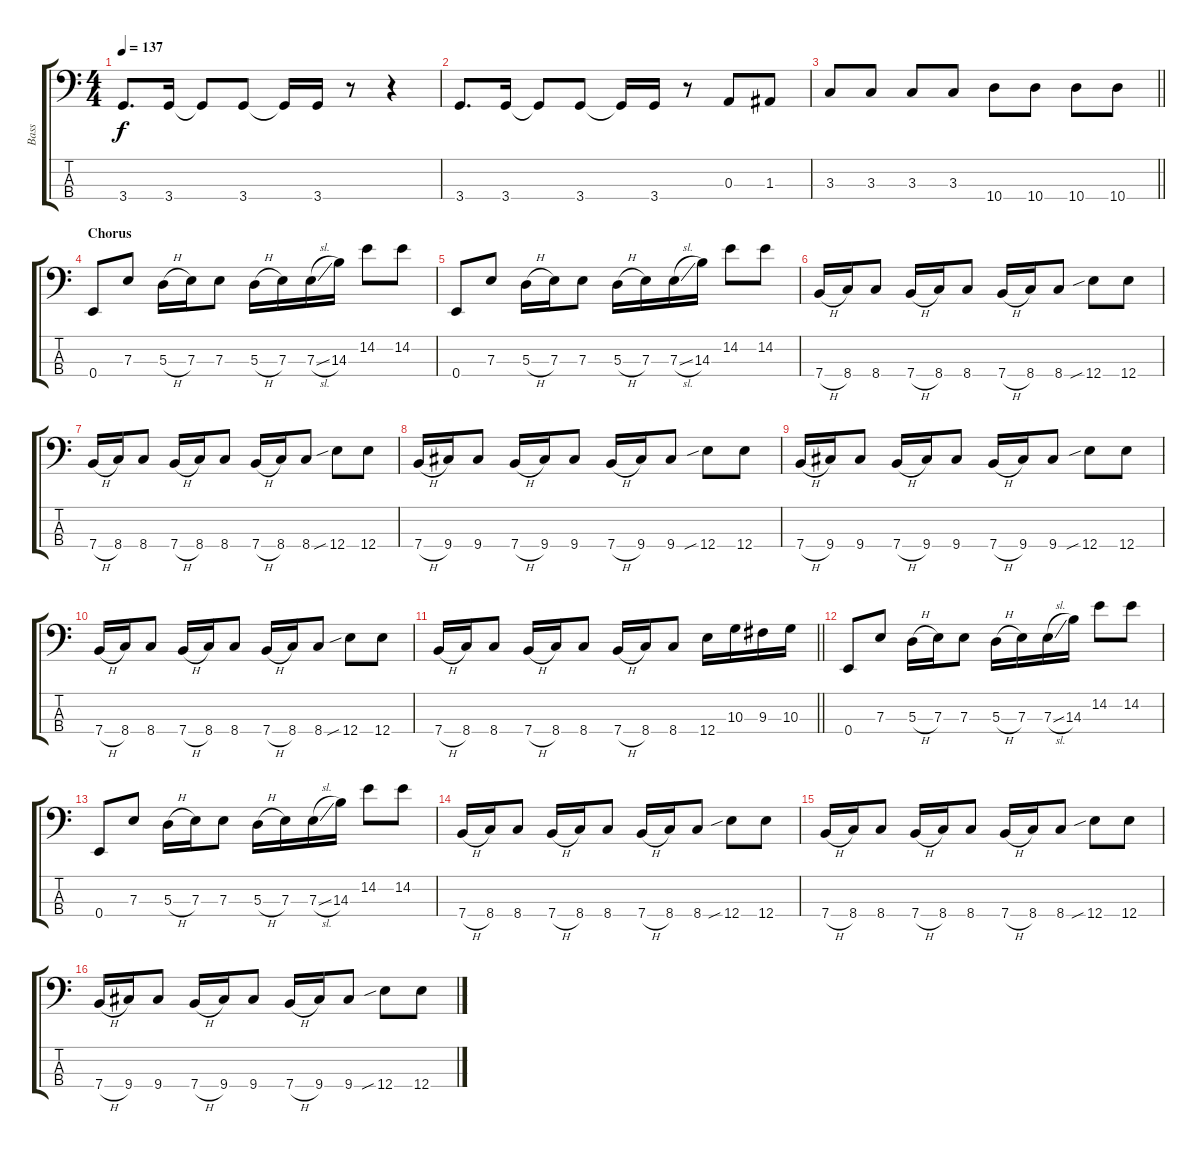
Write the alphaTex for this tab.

\track ("Bass" "Bass") {instrument electricbasspick}
\staff {score tabs}
\tuning (G2 D2 A1 E1) {hide}
\ts (4 4)
\tempo 137
\clef f4
\ks c
3.4.8{d dy f} 3.4.16 3.4{t}.8 3.4.8 3.4{t}.16 3.4.16 r.8 r.4 |
3.4.8{d} 3.4.16 3.4{t}.8 3.4.8 3.4{t}.16 3.4.16 r.8 0.3.8 1.3.8 |
\barLineRight lightlight
3.3.8 3.3.8 3.3.8 3.3.8 10.4.8 10.4.8 10.4.8 10.4.8 |
\section ("" "Chorus")
0.4.8 7.3.8 5.3{h}.16 7.3.16 7.3.8 5.3{h}.16 7.3.16 7.3{sl}.16 14.3.16 14.2.8 14.2.8 |
0.4.8 7.3.8 5.3{h}.16 7.3.16 7.3.8 5.3{h}.16 7.3.16 7.3{sl}.16 14.3.16 14.2.8 14.2.8 |
7.4{h}.16 8.4.16 8.4.8 7.4{h}.16 8.4.16 8.4.8 7.4{h}.16 8.4.16 8.4.8 12.4{sib}.8 12.4.8 |
7.4{h}.16 8.4.16 8.4.8 7.4{h}.16 8.4.16 8.4.8 7.4{h}.16 8.4.16 8.4.8 12.4{sib}.8 12.4.8 |
7.4{h}.16 9.4.16 9.4.8 7.4{h}.16 9.4.16 9.4.8 7.4{h}.16 9.4.16 9.4.8 12.4{sib}.8 12.4.8 |
7.4{h}.16 9.4.16 9.4.8 7.4{h}.16 9.4.16 9.4.8 7.4{h}.16 9.4.16 9.4.8 12.4{sib}.8 12.4.8 |
7.4{h}.16 8.4.16 8.4.8 7.4{h}.16 8.4.16 8.4.8 7.4{h}.16 8.4.16 8.4.8 12.4{sib}.8 12.4.8 |
\barLineRight lightlight
7.4{h}.16 8.4.16 8.4.8 7.4{h}.16 8.4.16 8.4.8 7.4{h}.16 8.4.16 8.4.8 12.4.16 10.3.16 9.3.16 10.3.16 |
\section ("" "")
0.4.8 7.3.8 5.3{h}.16 7.3.16 7.3.8 5.3{h}.16 7.3.16 7.3{sl}.16 14.3.16 14.2.8 14.2.8 |
0.4.8 7.3.8 5.3{h}.16 7.3.16 7.3.8 5.3{h}.16 7.3.16 7.3{sl}.16 14.3.16 14.2.8 14.2.8 |
7.4{h}.16 8.4.16 8.4.8 7.4{h}.16 8.4.16 8.4.8 7.4{h}.16 8.4.16 8.4.8 12.4{sib}.8 12.4.8 |
7.4{h}.16 8.4.16 8.4.8 7.4{h}.16 8.4.16 8.4.8 7.4{h}.16 8.4.16 8.4.8 12.4{sib}.8 12.4.8 |
7.4{h}.16 9.4.16 9.4.8 7.4{h}.16 9.4.16 9.4.8 7.4{h}.16 9.4.16 9.4.8 12.4{sib}.8 12.4.8
